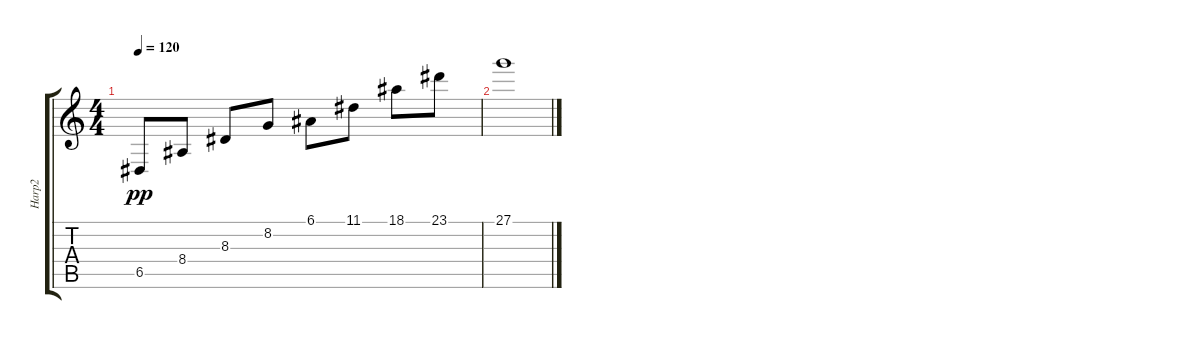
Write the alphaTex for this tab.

\track ("Harp2" "Harp2") {instrument orchestralharp}
\staff {score tabs}
\tuning (E4 B3 G3 D3 A2 E2) {hide}
\ts (4 4)
\tempo 120
\clef g2
\ks c
6.5.8{dy pp} 8.4.8 8.3.8 8.2.8 6.1.8 11.1.8 18.1.8 23.1.8 |
27.1.1
